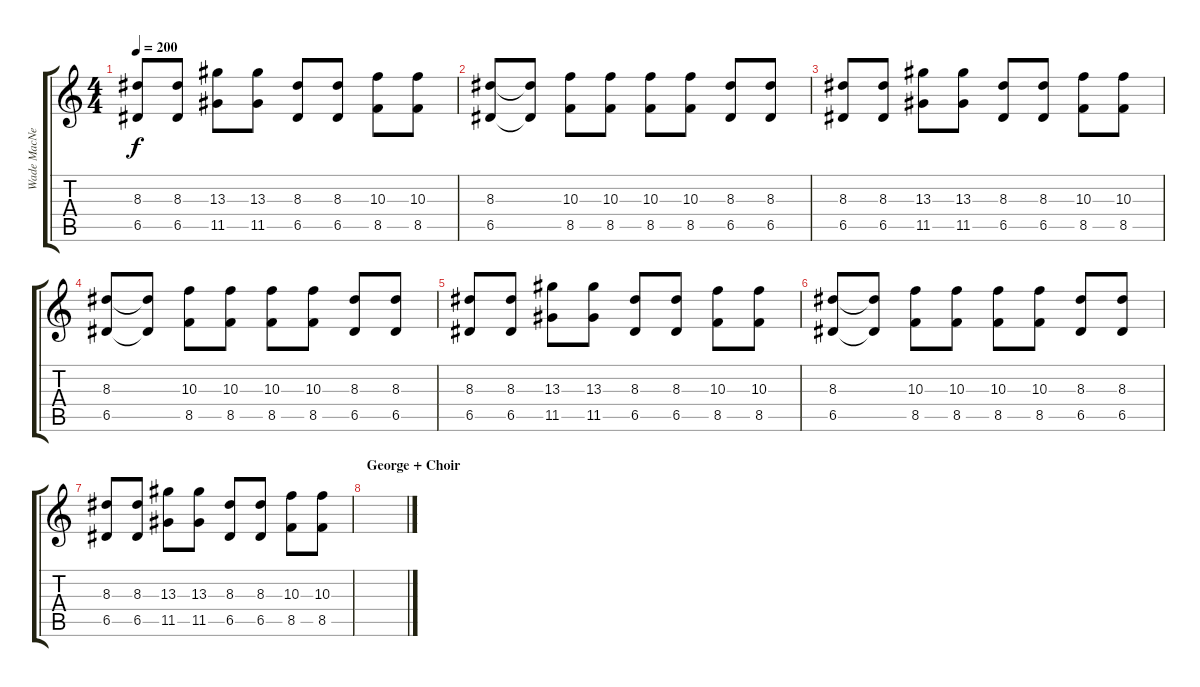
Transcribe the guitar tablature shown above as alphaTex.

\track ("Wade MacNeil" "Wade MacNe") {instrument distortionguitar}
\staff {score tabs}
\tuning (E4 B3 G3 D3 A2 D2) {hide}
\ts (4 4)
\tempo 200
\clef g2
\ks c
(8.3 6.5).8{dy f} (8.3 6.5).8 (13.3 11.5).8 (13.3 11.5).8 (8.3 6.5).8 (8.3 6.5).8 (10.3 8.5).8 (10.3 8.5).8 |
(8.3 6.5).8 (8.3{t} 6.5{t}).8 (10.3 8.5).8 (10.3 8.5).8 (10.3 8.5).8 (10.3 8.5).8 (8.3 6.5).8 (8.3 6.5).8 |
(8.3 6.5).8 (8.3 6.5).8 (13.3 11.5).8 (13.3 11.5).8 (8.3 6.5).8 (8.3 6.5).8 (10.3 8.5).8 (10.3 8.5).8 |
(8.3 6.5).8 (8.3{t} 6.5{t}).8 (10.3 8.5).8 (10.3 8.5).8 (10.3 8.5).8 (10.3 8.5).8 (8.3 6.5).8 (8.3 6.5).8 |
(8.3 6.5).8 (8.3 6.5).8 (13.3 11.5).8 (13.3 11.5).8 (8.3 6.5).8 (8.3 6.5).8 (10.3 8.5).8 (10.3 8.5).8 |
(8.3 6.5).8 (8.3{t} 6.5{t}).8 (10.3 8.5).8 (10.3 8.5).8 (10.3 8.5).8 (10.3 8.5).8 (8.3 6.5).8 (8.3 6.5).8 |
(8.3 6.5).8 (8.3 6.5).8 (13.3 11.5).8 (13.3 11.5).8 (8.3 6.5).8 (8.3 6.5).8 (10.3 8.5).8 (10.3 8.5).8 |
\section ("" "George + Choir")
